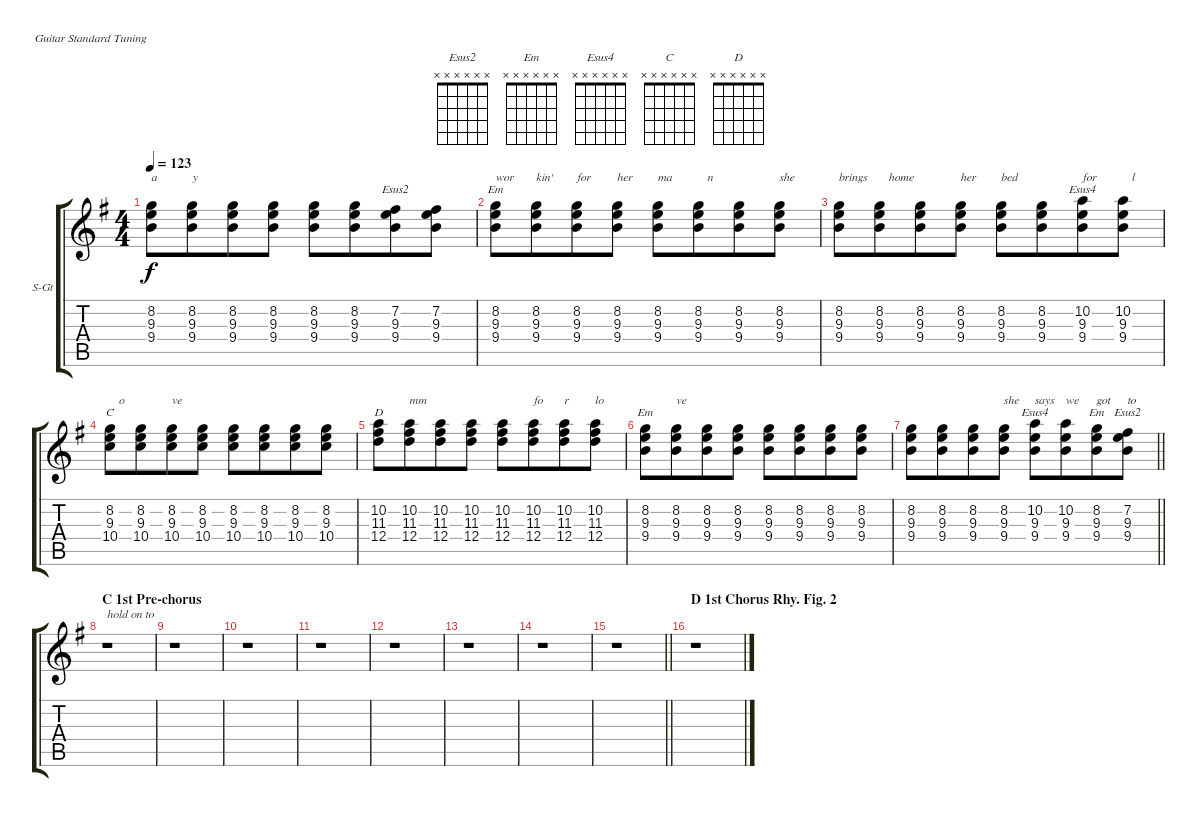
\bracketExtendMode groupsimilarinstruments
\firstSystemTrackNameOrientation horizontal
\otherSystemsTrackNameOrientation horizontal
\track ("guitar 2" "S-Gt") {instrument pad3polysynth}
\staff {score tabs}
\tuning (E4 B3 G3 D3 A2 E2)
\displaytranspose 12
\chord ("Esus2" x x x x x x)
\chord ("Em" x x x x x x)
\chord ("Esus4" x x x x x x)
\chord ("C" x x x x x x)
\chord ("D" x x x x x x)
\ts (4 4)
\tempo 123
\clef g2
\ks g
(8.2 9.3 9.4).8{txt "a" dy f} (8.2 9.3 9.4).8{txt "y" beam merge} (8.2 9.3 9.4).8 (8.2 9.3 9.4).8 (8.2 9.3 9.4).8 (8.2 9.3 9.4).8{beam merge} (7.2 9.3 9.4).8{ch "Esus2"} (7.2 9.3 9.4).8 |
(8.2 9.3 9.4).8{ch "Em" txt "wor"} (8.2 9.3 9.4).8{txt "kin'" beam merge} (8.2 9.3 9.4).8{txt "for"} (8.2 9.3 9.4).8{txt "her"} (8.2 9.3 9.4).8{txt "ma"} (8.2 9.3 9.4).8{txt "   n" beam merge} (8.2 9.3 9.4).8 (8.2 9.3 9.4).8{txt "she"} |
(8.2 9.3 9.4).8{txt "brings"} (8.2 9.3 9.4).8{txt "   home" beam merge} (8.2 9.3 9.4).8 (8.2 9.3 9.4).8{txt "her"} (8.2 9.3 9.4).8{txt "bed"} (8.2 9.3 9.4).8{beam merge} (10.2 9.3 9.4).8{ch "Esus4" txt "for"} (10.2 9.3 9.4).8{txt "   l"} |
(8.2 9.3 10.4).8{ch "C" txt "   o"} (8.2 9.3 10.4).8{beam merge} (8.2 9.3 10.4).8{txt "ve"} (8.2 9.3 10.4).8 (8.2 9.3 10.4).8 (8.2 9.3 10.4).8{beam merge} (8.2 9.3 10.4).8 (8.2 9.3 10.4).8 |
(10.2 11.3 12.4).8{ch "D"} (10.2 11.3 12.4).8{txt "mm" beam merge} (10.2 11.3 12.4).8 (10.2 11.3 12.4).8 (10.2 11.3 12.4).8 (10.2 11.3 12.4).8{txt "fo" beam merge} (10.2 11.3 12.4).8{txt "r"} (10.2 11.3 12.4).8{txt "lo"} |
(8.2 9.3 9.4).8{ch "Em"} (8.2 9.3 9.4).8{txt "ve" beam merge} (8.2 9.3 9.4).8 (8.2 9.3 9.4).8 (8.2 9.3 9.4).8 (8.2 9.3 9.4).8{beam merge} (8.2 9.3 9.4).8 (8.2 9.3 9.4).8 |
\barLineRight lightlight
(8.2 9.3 9.4).8 (8.2 9.3 9.4).8{beam merge} (8.2 9.3 9.4).8 (8.2 9.3 9.4).8{txt "she"} (10.2 9.3 9.4).8{ch "Esus4" txt "says"} (10.2 9.3 9.4).8{txt "we" beam merge} (8.2 9.3 9.4).8{ch "Em" txt "got"} (7.2 9.3 9.4).8{ch "Esus2" txt "to"} |
\section ("" "C 1st Pre-chorus")
r.1{txt "hold on to"} |
r.1 |
r.1 |
r.1 |
r.1 |
r.1 |
r.1 |
\barLineRight lightlight
r.1 |
\section ("" "D 1st Chorus Rhy. Fig. 2")
r.1
